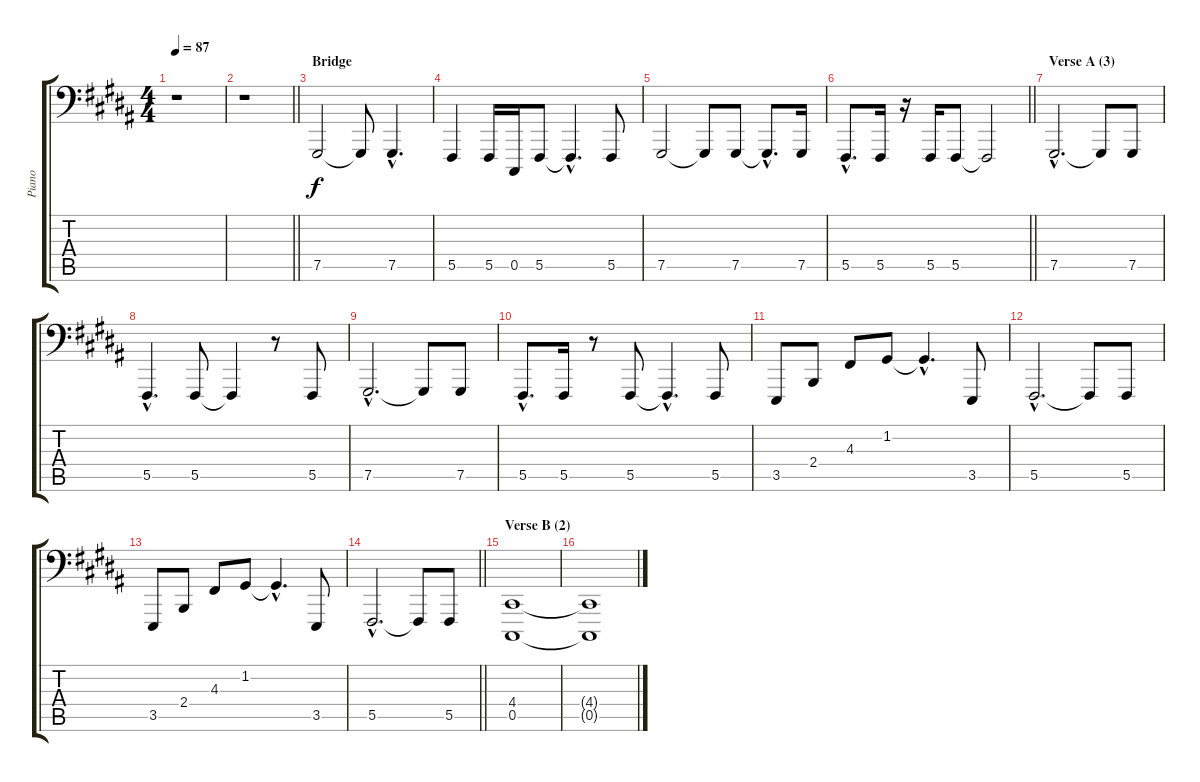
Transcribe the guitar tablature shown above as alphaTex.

\track ("Piano" "Piano") {instrument brightacousticpiano}
\staff {score tabs}
\tuning (C3 G2 D2 A1 Db1 Db0) {hide}
\ts (4 4)
\tempo 87
\clef f4
\ks b
r.1{dy f} |
\barLineRight lightlight
r.1 |
\section ("" "Bridge")
7.5.2 7.5{t}.8 7.5{hac}.4{d} |
5.5.4 5.5.16 0.5.16 5.5.8 5.5{hac t}.4{d} 5.5.8 |
7.5.2 7.5{t}.8 7.5.8 7.5{hac t}.8{d} 7.5.16 |
\barLineRight lightlight
5.5{hac}.8{d} 5.5.16 r.16 5.5.16 5.5.8 5.5{t}.2 |
\section ("" "Verse A (3)")
7.5{hac}.2{d} 7.5{t}.8 7.5.8 |
5.5{hac}.4{d} 5.5.8 5.5{t}.4 r.8 5.5.8 |
7.5{hac}.2{d} 7.5{t}.8 7.5.8 |
5.5{hac}.8{d} 5.5.16 r.8 5.5.8 5.5{hac t}.4{d} 5.5.8 |
3.5.8 2.4.8 4.3.8 1.2.8 1.2{hac t}.4{d} 3.5.8 |
5.5{hac}.2{d} 5.5{t}.8 5.5.8 |
3.5.8 2.4.8 4.3.8 1.2.8 1.2{hac t}.4{d} 3.5.8 |
\barLineRight lightlight
5.5{hac}.2{d} 5.5{t}.8 5.5.8 |
\section ("" "Verse B (2)")
(4.4 0.5).1 |
(4.4{t} 0.5{t}).1
